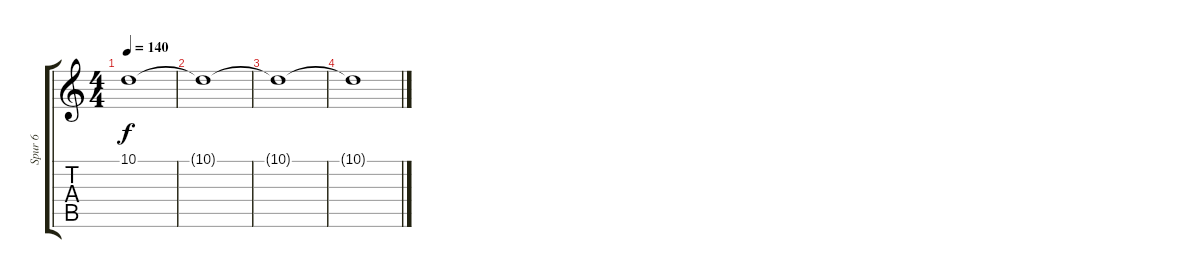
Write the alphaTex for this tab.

\track ("Spur 6" "Spur 6") {instrument stringensemble1}
\staff {score tabs}
\tuning (E4 B3 G3 D3 A2 E2) {hide}
\ts (4 4)
\tempo 140
\clef g2
\ks c
10.1{t}.1{dy f} |
10.1{t}.1 |
10.1{t}.1 |
10.1{t}.1
